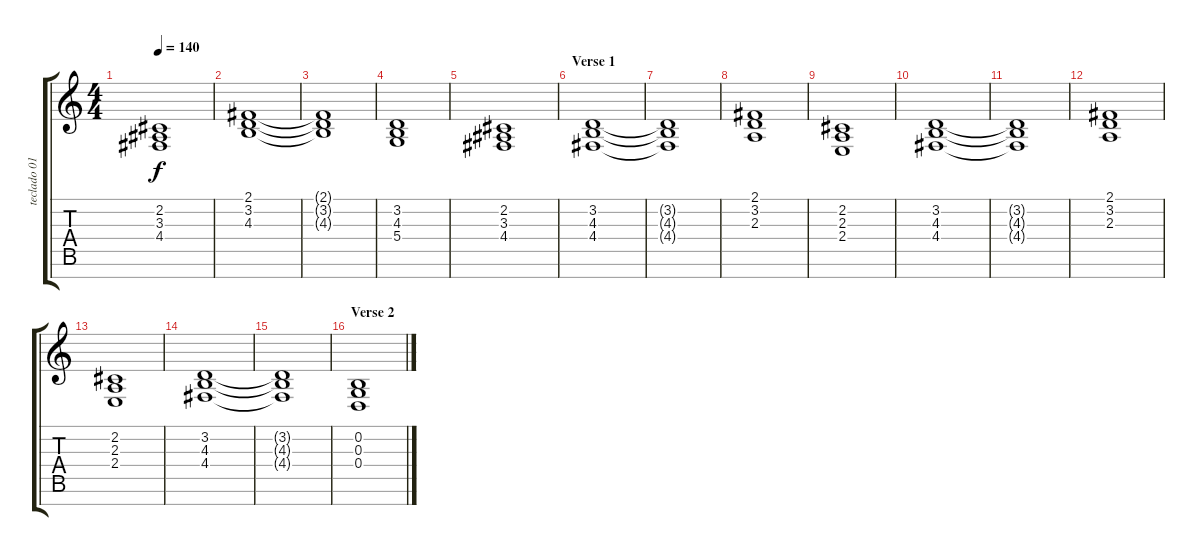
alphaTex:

\track ("teclado 01 (strings + \"chuva\")" "teclado 01") {instrument stringensemble1}
\staff {score tabs}
\tuning (E4 B3 G3 D3 A2 E2 B1) {hide}
\ts (4 4)
\tempo 140
\clef g2
\ks c
(2.2 3.3 4.4).1{dy f} |
(2.1 3.2 4.3).1 |
(2.1{t} 3.2{t} 4.3{t}).1 |
(3.2 4.3 5.4).1 |
(2.2 3.3 4.4).1 |
\section ("" "Verse 1")
(3.2 4.3 4.4).1 |
(3.2{t} 4.3{t} 4.4{t}).1 |
(2.1 3.2 2.3).1 |
(2.2 2.3 2.4).1 |
(3.2 4.3 4.4).1 |
(3.2{t} 4.3{t} 4.4{t}).1 |
(2.1 3.2 2.3).1 |
(2.2 2.3 2.4).1 |
(3.2 4.3 4.4).1 |
(3.2{t} 4.3{t} 4.4{t}).1 |
\section ("" "Verse 2")
(0.2 0.3 0.4).1
